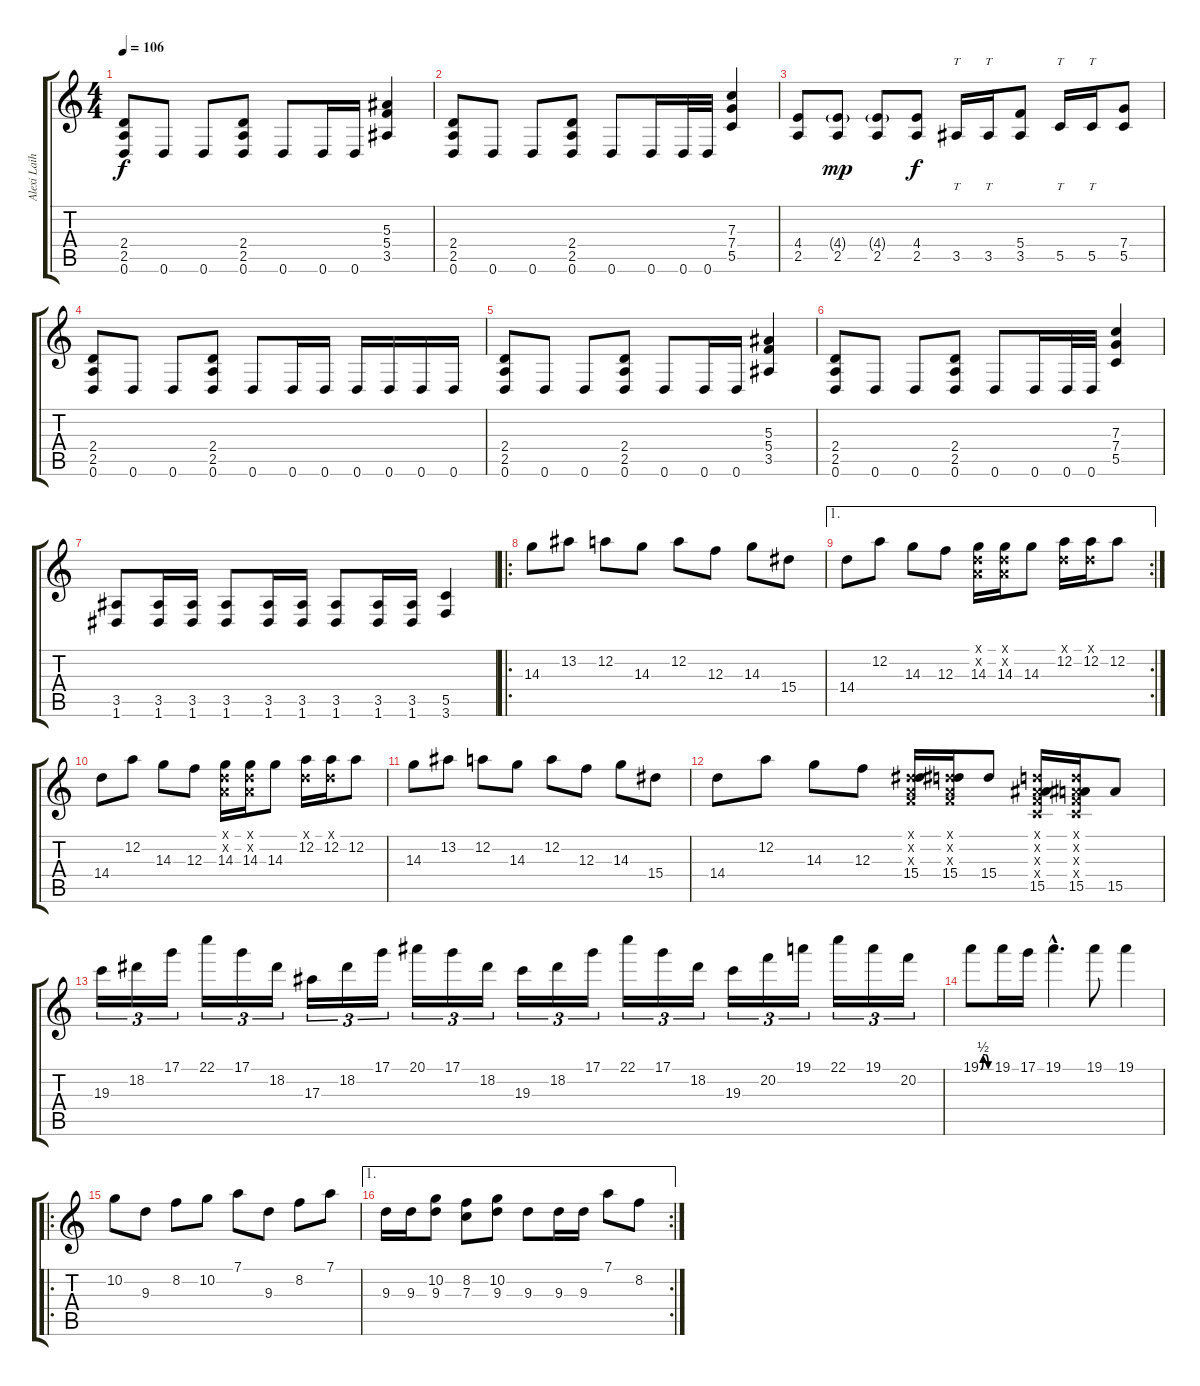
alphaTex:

\track ("Alexi Laiho" "Alexi Laih") {instrument overdrivenguitar}
\staff {score tabs}
\tuning (D4 A3 F3 C3 G2 D2) {hide}
\ts (4 4)
\tempo 106
\clef g2
\ks c
(2.4 2.5 0.6).8{dy f} 0.6.8 0.6.8 (2.4 2.5 0.6).8 0.6.8 0.6.16 0.6.16 (5.3 5.4 3.5).4 |
(2.4 2.5 0.6).8 0.6.8 0.6.8 (2.4 2.5 0.6).8 0.6.8 0.6.16 0.6.32 0.6.32 (7.3 7.4 5.5).4 |
(4.4 2.5).8 (4.4{g} 2.5).8{dy mp} (4.4{g} 2.5).8 (4.4 2.5).8{dy f} 3.5.16{tt} 3.5.16{tt} (5.4 3.5).8 5.5.16{tt} 5.5.16{tt} (7.4 5.5).8 |
(2.4 2.5 0.6).8 0.6.8 0.6.8 (2.4 2.5 0.6).8 0.6.8 0.6.16 0.6.16 0.6.16 0.6.16 0.6.16 0.6.16 |
(2.4 2.5 0.6).8 0.6.8 0.6.8 (2.4 2.5 0.6).8 0.6.8 0.6.16 0.6.16 (5.3 5.4 3.5).4 |
(2.4 2.5 0.6).8 0.6.8 0.6.8 (2.4 2.5 0.6).8 0.6.8 0.6.16 0.6.32 0.6.32 (7.3 7.4 5.5).4 |
(3.5 1.6).8 (3.5 1.6).16 (3.5 1.6).16 (3.5 1.6).8 (3.5 1.6).16 (3.5 1.6).16 (3.5 1.6).8 (3.5 1.6).16 (3.5 1.6).16 (5.5 3.6).4 |
\ro
14.3.8 13.2.8 12.2.8 14.3.8 12.2.8 12.3.8 14.3.8 15.4.8 |
\ae 1
\rc 2
14.4.8 12.2.8 14.3.8 12.3.8 (0.1{x} 0.2{x} 14.3).16 (0.1{x} 0.2{x} 14.3).16 14.3.8 (0.1{x} 12.2).16 (0.1{x} 12.2).16 12.2.8 |
14.4.8 12.2.8 14.3.8 12.3.8 (0.1{x} 0.2{x} 14.3).16 (0.1{x} 0.2{x} 14.3).16 14.3.8 (0.1{x} 12.2).16 (0.1{x} 12.2).16 12.2.8 |
14.3.8 13.2.8 12.2.8 14.3.8 12.2.8 12.3.8 14.3.8 15.4.8 |
14.4.8 12.2.8 14.3.8 12.3.8 (0.1{x} 0.2{x} 0.3{x} 15.4).16 (0.1{x} 0.2{x} 0.3{x} 15.4).16 15.4.8 (0.1{x} 0.2{x} 0.3{x} 0.4{x} 15.5).16 (0.1{x} 0.2{x} 0.3{x} 0.4{x} 15.5).16 15.5.8 |
19.3.16{tu (3 2)} 18.2.16{tu (3 2)} 17.1.16{tu (3 2)} 22.1.16{tu (3 2)} 17.1.16{tu (3 2)} 18.2.16{tu (3 2)} 17.3.16{tu (3 2)} 18.2.16{tu (3 2)} 17.1.16{tu (3 2)} 20.1.16{tu (3 2)} 17.1.16{tu (3 2)} 18.2.16{tu (3 2)} 19.3.16{tu (3 2)} 18.2.16{tu (3 2)} 17.1.16{tu (3 2)} 22.1.16{tu (3 2)} 17.1.16{tu (3 2)} 18.2.16{tu (3 2)} 19.3.16{tu (3 2)} 20.2.16{tu (3 2)} 19.1.16{tu (3 2)} 22.1.16{tu (3 2)} 19.1.16{tu (3 2)} 20.2.16{tu (3 2)} |
19.1{be (custom 0 0 15 2 30 2 45 0 60 0)}.8 19.1.16 17.1.16 19.1{hac}.4{d} 19.1.8 19.1.4 |
\ro
10.2.8 9.3.8 8.2.8 10.2.8 7.1.8 9.3.8 8.2.8 7.1.8 |
\ae 1
\rc 2
9.3.16 9.3.16 (10.2 9.3).8 (8.2 7.3).8 (10.2 9.3).8 9.3.8 9.3.16 9.3.16 7.1.8 8.2.8
